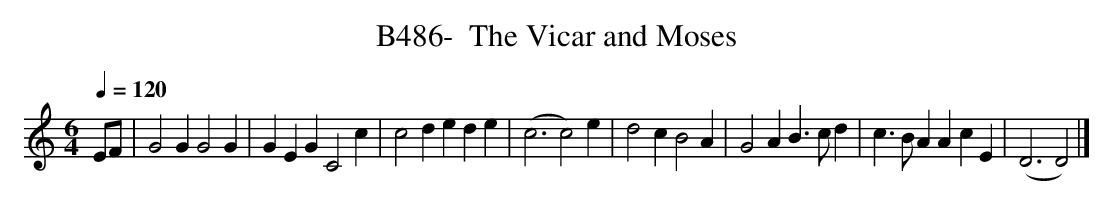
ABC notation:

X:1
T:B486-  The Vicar and Moses
Q:1/4=120
L:1/4
M:6/4
K:D dorian
E/F/|G2GG2G|GEGC2c|c2dede|(c3c2)e|\
d2cB2A|G2AB3/2c/d|c3/2B/AAcE|(D3D2)|]
